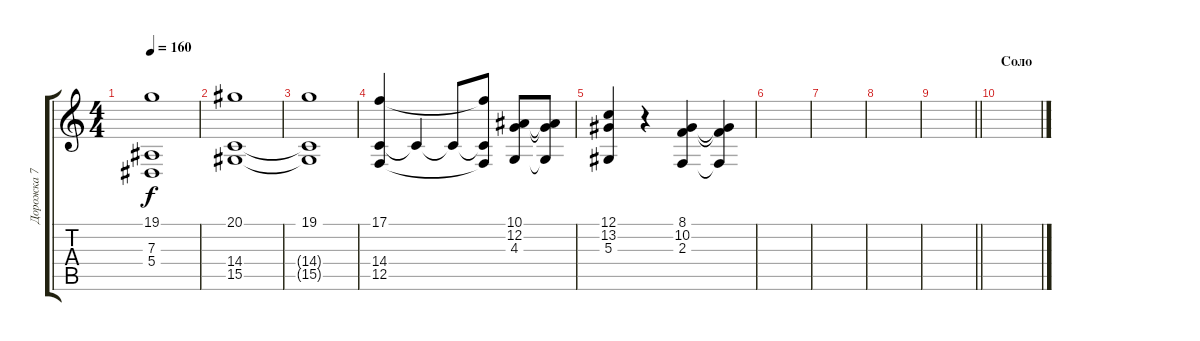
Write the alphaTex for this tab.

\track ("Дорожка 7" "Дорожка 7") {instrument stringensemble1}
\staff {score tabs}
\tuning (C4 G3 Eb3 Bb2 F2 C2) {hide}
\ts (4 4)
\tempo 160
\clef g2
\ks c
(19.1 7.3{t} 5.4{t}).1{dy f} |
(20.1 14.4 15.5).1 |
(19.1 14.4{t} 15.5{t}).1 |
(17.1 14.4 12.5).4 14.4{t}.4 14.4{t}.8 (17.1{t} 14.4{t} 12.5{t}).8 (10.1 12.2 4.3).8 (10.1{t} 12.2{t} 4.3{t}).8 |
(12.1 13.2 5.3).4 r.4 (8.1 10.2 2.3).4 (8.1{t} 10.2{t} 2.3{t}).4 |
|
|
|
\barLineRight lightlight
|
\section ("" "Соло")
